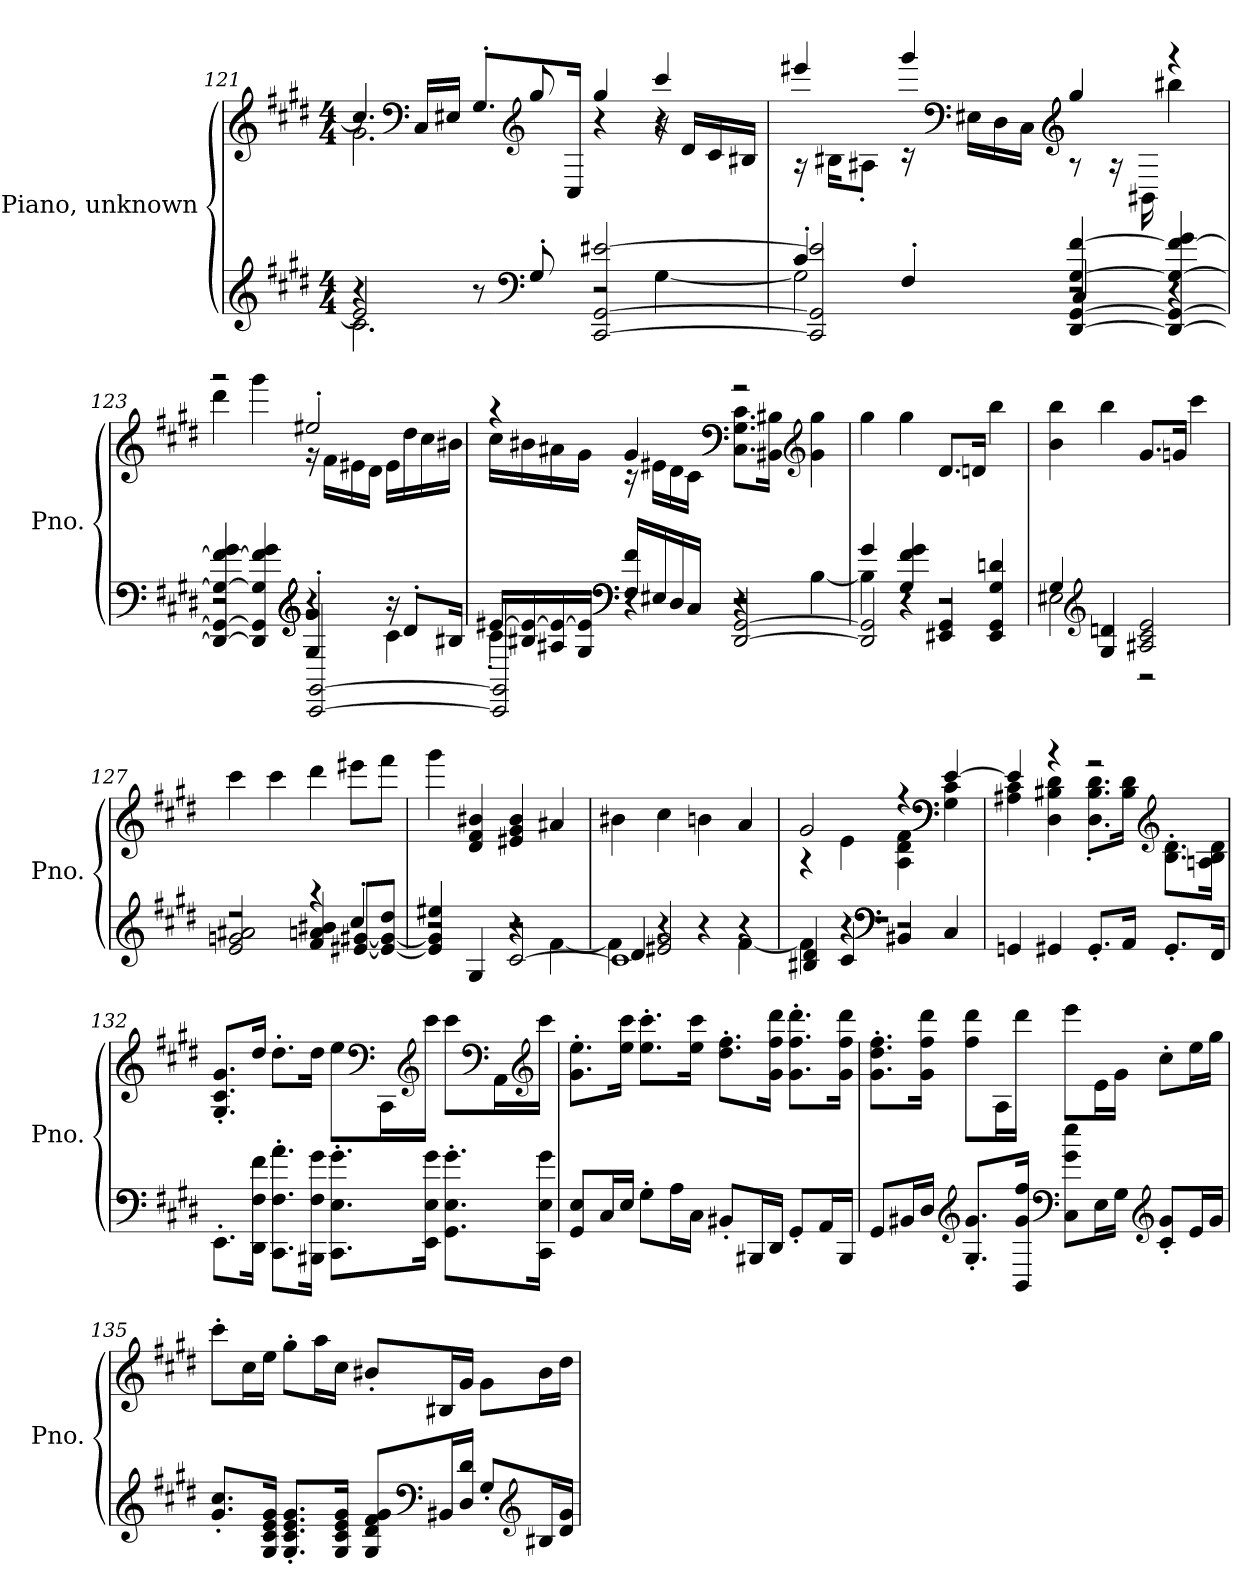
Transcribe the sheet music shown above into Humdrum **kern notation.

**kern	**kern
*part1	*part1
*staff2	*staff1
*I"Piano, unknown	*
*I'Pno.	*
*clefG2	*clefG2
*k[f#c#g#d#]	*k[f#c#g#d#]
*M4/4	*M4/4
=121	=121
*^	*^
*	*^	*	*^
4r	2.c#\	2e#/]	4.cc#/]	2.g#\	8r
*	*	*	*clefF4	*	*
.	.	.	.	.	16C#/LL
.	.	.	.	.	16E#X/JJ
8r	.	.	.	.	8.G#'/L
*clefF4	*	*	*clefG2	*	*
8G#'/	.	.	8gg#/	.	.
.	.	.	.	.	16C#/Jk
2r	.	[2CC#/ [2GG#/ [2e#X/	4r	.	4gg#/
.	[4G#\	.	4ccc#/	4r	16r
.	.	.	.	.	16d#/LL
.	.	.	.	.	16c#/
.	.	.	.	.	16B#X/JJ
*	*	*	*	*v	*v
!!LO:LB:g=z
=122	=122	=122	=122	=122
4c#'/	2G#\]	2CC#/] 2GG#/] 2e#/]	4eee#X/	16r
.	.	.	.	16B#X\KL
.	.	.	.	8A#X'\J
4F#'/	.	.	4ggg#/	16r
*	*	*	*clefF4	*
.	.	.	.	16E#X\LL
.	.	.	.	16D#\
.	.	.	.	16C#\JJ
*	*	*	*clefG2	*
[4DD#/ [4GG#/ [4G#/ [4f#/	2r	4C#/	4gg#/	8r
.	.	.	.	16r
.	.	.	.	16BB#X\
4DD#/_ 4GG#/_ 4G#/_ 4f#/_ 4g#/	.	4r	4r	4bb#X\
=123	=123	=123	=123	=123
4DD#/_ 4GG#/_ 4G#/_ 4f#/_ 4g#/	2r	2r	2r	4ddd#\
4DD#/] 4GG#/] 4G#/] 4f#/] 4g#/	.	.	.	4ggg#\
*clefG2	*	*	*	*
4G#/' 4g#/'	4r	[2CC#/ [2GG#/	2ee#X'/	16r
.	.	.	.	16f#\LL
.	.	.	.	16e#X\
.	.	.	.	16d#\JJ
16r	4c#\	.	.	16e#\LL
8d#'/L	.	.	.	16dd#\
.	.	.	.	16cc#\
16B#X/Jk	.	.	.	16b#X\JJ
!!LO:LB:g=z	!!
=124	=124	=124	=124	=124
[16e#X/LL	4c#'\	2CC#/] 2GG#/]	4r	16cc#\LL
16B#X/ 16e#/_	.	.	.	16b#X\
16A#X/ 16e#/_	.	.	.	16a#X\
16G#/ 16e#/]JJ	.	.	.	16g#\JJ
*clefF4	*	*	*	*
16F#/ 16f#/LL	4r	.	4g#/	16r
16E#X/	.	.	.	16e#X\LL
16D#/	.	.	.	16d#\
16C#/JJ	.	.	.	16c#\JJ
*	*	*	*clefF4	*
2r	4r	[2DD#/ [2GG#/	2r	8.C#\ 8.G#\ 8.c#\L
.	.	.	.	16BB#X\ 16B#X\Jk
*	*	*	*clefG2	*
.	[4B#\	.	.	4g#\ 4gg#\
*	*	*	*v	*v
=125	=125	=125	=125
4g#/	4B#\]	2DD#/] 2GG#/]	4gg#\
4G#/ 4f#/ 4g#/	4r	.	4gg#\
4EE#X/ 4GG#/	2r	2r	8.d#/L
.	.	.	16dn/Jk
4EE#/ 4GG#/ 4G#/ 4dn/	.	.	4bb\
*	*v	*v	*
=126	=126	=126
4G#/	2E#X\	4b\ 4bb\
*clefG2	*	*
4G#/ 4dn/	.	4bb\
2A#X/ 2c#/ 2e/	2r	8.g#/L
.	.	16gn/Jk
.	.	4ccc#\
!!LO:PB:g=z
=127	=127	=127
2r	2e/ 2gn/ 2a#X/	4ccc#\
.	.	4ccc#\
4r	4f#/ 4an/ 4b#X/	4ddd#\
4cc#'/	[8e#X/ [8g#X/L	8eee#X\L
.	8e#/_ 8g#/_ 8dd#/J	8fff#\J
=128	=128	=128
*	*^	*
2r	2r	4e#/] 4g#/] 4ee#X/	4ggg#\
.	.	4G#/	4d#/ 4f#/ 4b#X/
[2c#/	4r	2r	4e#X/ 4g#/ 4b#/
.	[4f#\	.	4a#X/
=129	=129	=129	=129
1c#]	4f#\]	4d#/	4b#X\
.	4r	2e#X/ 2g#/	4cc#\
.	4r	.	4bn\
.	[4f#\	4r	4a/
=130	=130	=130	=130
*	*	*	*^
1r	4f#\]	4B#X/ 4d#/	2g#/	4r
.	4r	4c#/	.	4e\
*clefF4	*	*	*	*
.	2r	4BB#X/	4r	4A\ 4d#\ 4f#\
*	*	*	*clefF4	*
.	.	4C#/	[4e/	4G#\ 4c#\
*v	*v	*v	*	*
!!LO:LB:g=z	!!
=131	=131	=131
4GGn/	4e/]	4A#X\ 4c#\
4GG#X/	4r	4D#\ 4B#X\ 4d#\
8.GG#'/L	2r	8.D#\' 8.B#\' 8.d#\'L
16AA/Jk	.	16B#\ 16d#\Jk
*	*clefG2	*
8.GG#'/L	.	8.B#\' 8.d#\'L
16FF#/Jk	.	16An\ 16B#\ 16d#\Jk
*	*v	*v
=132	=132
8.EE'\L	8.G#/' 8.c#/' 8.g#/'L
16DD#\ 16F#\ 16f#\Jk	16dd#/Jk
8.CC#\' 8.F#\' 8.a\'L	8.dd#'\L
16BBB#X\ 16F#\ 16g#\Jk	16dd#\Jk
8.CC#\' 8.E\' 8.g#\'L	8ee\L
*	*clefF4
.	16CC#\L
*	*clefG2
16EE\ 16E\ 16g#\Jk	16ccc#\JJ
8.GG#\' 8.E\' 8.g#\'L	8ccc#\L
*	*clefF4
.	16AA\L
*	*clefG2
16CC#\ 16E\ 16g#\Jk	16ccc#\JJ
!!LO:LB:g=z
=133	=133
8GG#/ 8E/L	8.g#\' 8.ee\'L
16C#/L	.
16E/JJ	16ee\ 16ccc#\Jk
8G#'\L	8.ee\' 8.ccc#\'L
16A\L	.
16C#\JJ	16ee\ 16ccc#\Jk
8BB#X'/L	8.dd#\' 8.ff#\'L
16BBB#X/L	.
16DD#/JJ	16g#\ 16ff#\ 16ddd#\Jk
8GG#'/L	8.g#\' 8.ff#\' 8.ddd#\'L
16AA/L	.
16BBB#/JJ	16g#\ 16ff#\ 16ddd#\Jk
=134	=134
8GG#/L	8.g#\' 8.dd#\' 8.ff#\'L
16BB#X/L	.
16D#/JJ	16g#\ 16ff#\ 16ddd#\Jk
*clefG2	*
8.G#/' 8.g#/'L	8ff#\ 8ddd#\L
.	16A\L
16BB#/ 16g#/ 16ff#/Jk	16ddd#\JJ
*clefF4	*
8C#\ 8g#\ 8ee\L	8eee\L
16E\L	16e\L
16G#\JJ	16g#\JJ
*clefG2	*
8c#/' 8g#/'L	8cc#'\L
16e/L	16ee\L
16g#/JJ	16gg#\JJ
!!LO:LB:g=z
=135	=135
8.g#/' 8.cc#/'L	8ccc#'\L
.	16cc#\L
16G#/ 16c#/ 16e/ 16g#/Jk	16ee\JJ
8.G#/' 8.c#/' 8.e/' 8.g#/'L	8gg#'\L
.	16aa\L
16G#/ 16c#/ 16e/ 16g#/Jk	16cc#\JJ
8G#/ 8d#/ 8f#/ 8g#/L	8b#X'/L
*clefF4	*
16BB#X/L	16B#X/L
16D#/ 16d#/JJ	16g#/JJ
8G#'/L	8g#\L
*clefG2	*
16B#X/L	16b#\L
16d#/ 16g#/JJ	16dd#\JJ
=	=
*-	*-
